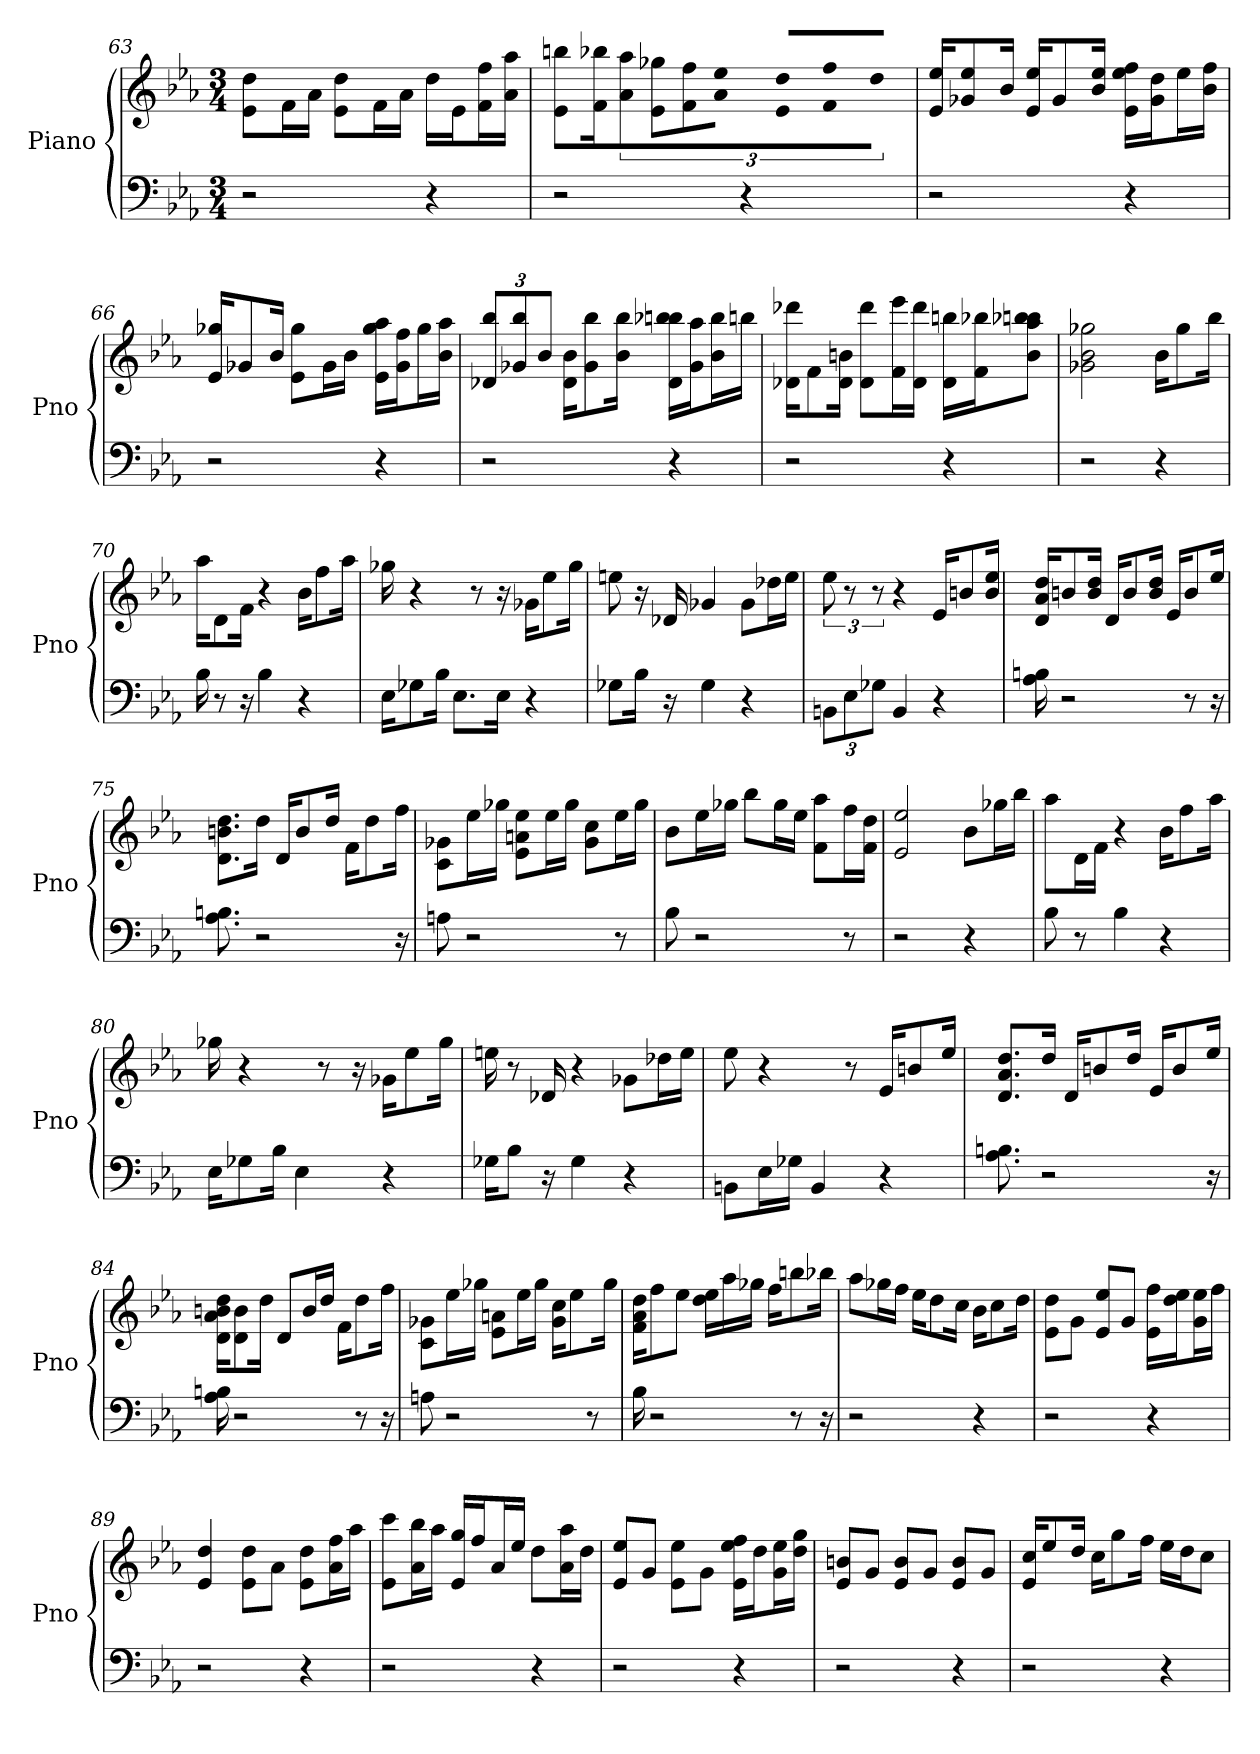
**kern	**kern
*part1	*part1
*staff2	*staff1
*I"Piano	*
*I'Pno	*
*clefF4	*clefG2
*k[b-e-a-]	*k[b-e-a-]
*E-:	*E-:
*M3/4	*M3/4
=63	=63
2r	8dd\ 8e-\L
.	16f\L
.	16a-\JJ
.	8dd\ 8e-\L
.	16f\L
.	16a-\JJ
4r	16dd\LL
.	16e-\J
.	16ff\ 16f\L
.	16aa-\ 16a-\JJ
=64	=64
2r	8bb\ 8e-\L
.	16bb-\ 16f\K
.	12aa-\ 12a-\J
.	12gg-\ 12e-\L
.	12ff\ 12f\
.	16a-\ 16ee-\Jk
4r	16e-/ 16dd/KL
.	8f/ 8ff/
.	16dd/Jk
=65	=65
2r	16e-/ 16ee-/KL
.	8g-/ 8ee-/
.	16b-/Jk
.	16e-/ 16ee-/KL
.	8g-/
.	16b-/ 16ee-/Jk
4r	16ff\ 16e-\ 16ee-\LL
.	16dd\ 16g-\J
.	16ee-\L
.	16ff\ 16b-\JJ
=66	=66
2r	16e-/ 16gg-/KL
.	8g-/
.	16b-/Jk
.	8gg-\ 8e-\L
.	16g-\L
.	16b-\JJ
4r	16gg-\ 16aa-\ 16e-\LL
.	16ff\ 16g-\J
.	16gg-\L
.	16b-\ 16aa-\JJ
=67	=67
2r	12d-/ 12bb-/L
.	12bb-/ 12g-/
.	12b-/J
.	16d-\ 16b-\KL
.	8bb-\ 8g-\
.	16b-\ 16bb-\Jk
4r	16bb\ 16d-\ 16bb-\LL
.	16g-\ 16aa-\J
.	16bb-\ 16b-\L
.	16bb\JJ
=68	=68
2r	16ddd-\ 16d-\KL
.	8f\
.	16b\ 16d-\Jk
.	8ddd-\ 8d-\L
.	16f\ 16eee-\L
.	16d-\ 16ddd-\JJ
4r	16d-\ 16bb\LL
.	16bb-\ 16f\J
.	8bb\ 8b\ 8aa-\ 8bb-\J
=69	=69
2r	2g- 2b- 2gg-
4r	16b-\KL
.	8gg-\
.	16bb-\Jk
=70	=70
16B-	16aa-\KL
8r	8d\
16r	16f\Jk
4B-	4r
4r	16b-\KL
.	8ff\
.	16aa-\Jk
=71	=71
16E-\KL	16gg-
8G-\	4r
16B-\Jk	.
8.E-\L	.
.	8r
16E-\Jk	16r
4r	16g-\KL
.	8ee-\
.	16gg-\Jk
=72	=72
8G-\L	8ee
16B-\Jk	16r
16r	16d-
4G-	4g-
4r	8g-\L
.	16dd-\L
.	16ee\JJ
=73	=73
12BB\L	12ee-
12E-\	12r
12G-\J	12r
4BB	4r
4r	16e-/KL
.	8b/
.	16b/ 16ee-/Jk
=74	=74
16A- 16B	16d/ 16a-/ 16dd/KL
2r	8b/
.	16dd/ 16b/Jk
.	16d/KL
.	8b/
.	16b/ 16dd/Jk
.	16e-/KL
8r	8b/
16r	16ee-/Jk
=75	=75
8.B 8.A-	8.b\ 8.d\ 8.dd\L
2r	16dd\Jk
.	16d/KL
.	8b/
.	16dd/Jk
.	16f\KL
.	8dd\
16r	16ff\Jk
=76	=76
8A	8g-\ 8c\L
2r	16ee-\L
.	16gg-\JJ
.	8ee-\ 8e-\ 8a\L
.	16ee-\L
.	16gg-\JJ
.	8cc\ 8g-\L
8r	16ee-\L
.	16gg-\JJ
=77	=77
8B-	8b-\L
2r	16ee-\L
.	16gg-\JJ
.	8bb-\L
.	16gg-\L
.	16ee-\JJ
.	8aa-\ 8f\L
8r	16ff\L
.	16dd\ 16f\JJ
=78	=78
2r	2e- 2ee-
4r	8b-\L
.	16gg-\L
.	16bb-\JJ
=79	=79
8B-	8aa-\L
8r	16d\L
.	16f\JJ
4B-	4r
4r	16b-\KL
.	8ff\
.	16aa-\Jk
=80	=80
16E-\KL	16gg-
8G-\	4r
16B-\Jk	.
4E-	.
.	8r
.	16r
4r	16g-\KL
.	8ee-\
.	16gg-\Jk
=81	=81
16G-\KL	16ee
8B-\J	8r
16r	16d-
4G-	4r
4r	8g-\L
.	16dd-\L
.	16ee\JJ
=82	=82
8BB\L	8ee-
16E-\L	4r
16G-\JJ	.
4BB	.
.	8r
4r	16e-/KL
.	8b/
.	16ee-/Jk
=83	=83
8.B 8.A-	8.d/ 8.a-/ 8.dd/L
2r	16dd/Jk
.	16d/KL
.	8b/
.	16dd/Jk
.	16e-/KL
.	8b/
16r	16ee-/Jk
=84	=84
16B 16A-	16b\ 16d\ 16dd\ 16a-\KL
2r	8b\ 8d\
.	16dd\Jk
.	8d/L
.	16b/L
.	16dd/JJ
.	16f\KL
8r	8dd\
16r	16ff\Jk
=85	=85
8A	8g-\ 8c\L
2r	16ee-\L
.	16gg-\JJ
.	8e-\ 8a\L
.	16ee-\L
.	16gg-\JJ
.	16cc\ 16g-\KL
.	8ee-\
8r	.
.	16gg-\Jk
=86	=86
16B-	16dd\ 16a-\ 16f\KL
2r	8ff\
.	8ee-\J
.	16dd\ 16ee-\LL
.	16aa-\
.	16gg-\JJ
.	16ff\KL
8r	8bb\
16r	16bb-\Jk
=87	=87
2r	8aa-\L
.	16gg-\L
.	16ff\JJ
.	16ee-\KL
.	8dd\
.	16cc\Jk
4r	16b-\KL
.	8cc\
.	16dd\Jk
=88	=88
2r	8dd\ 8e-\L
.	8g\J
.	8e-/ 8ee-/L
.	8g/J
4r	16e-\ 16ff\LL
.	16ee-\ 16dd\J
.	16ee-\ 16g\L
.	16ff\JJ
=89	=89
2r	4e- 4dd
.	8dd\ 8e-\L
.	8a-\J
4r	8e-\ 8dd\L
.	16ff\ 16a-\L
.	16aa-\JJ
=90	=90
2r	8e-\ 8ccc\L
.	16bb-\ 16a-\L
.	16aa-\JJ
.	16e-/ 16gg/LL
.	16ff/J
.	16a-/L
.	16ee-/JJ
4r	8dd\L
.	16aa-\ 16a-\L
.	16dd\JJ
=91	=91
2r	8e-/ 8ee-/L
.	8g/J
.	8ee-\ 8e-\L
.	8g\J
4r	16ff\ 16ee-\ 16e-\LL
.	16dd\J
.	16g\ 16ee-\L
.	16dd\ 16gg\JJ
=92	=92
2r	8b/ 8e-/L
.	8g/J
.	8e-/ 8b/L
.	8g/J
4r	8b/ 8e-/L
.	8g/J
=93	=93
2r	16e-/ 16cc/KL
.	8ee-/
.	16dd/Jk
.	16cc\KL
.	8gg\
.	16ff\Jk
4r	16ee-\LL
.	16dd\J
.	8cc\J
=	=
*-	*-
